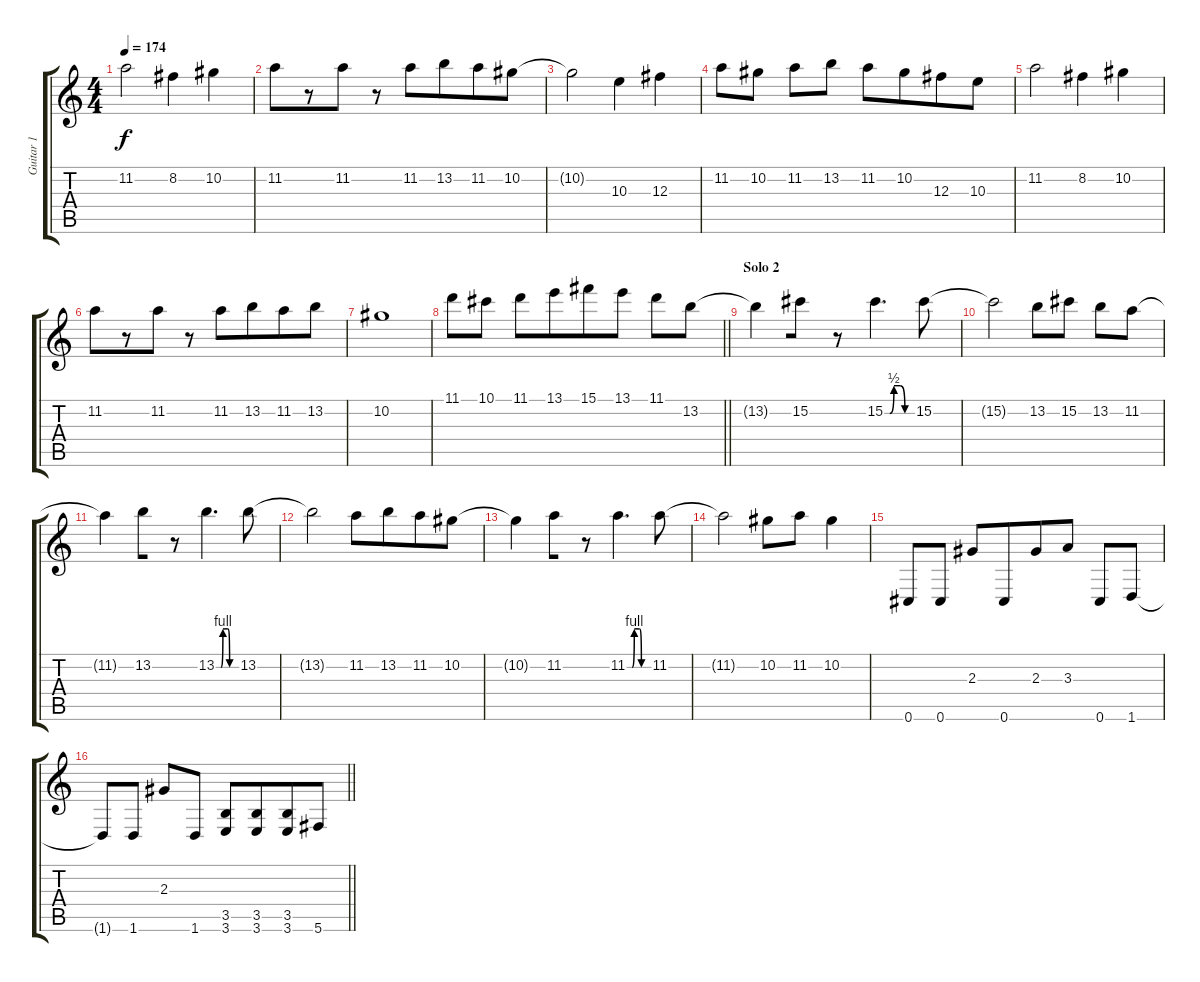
\track ("Guitar 1" "Guitar 1") {instrument distortionguitar}
\staff {score tabs}
\tuning (Eb4 Bb3 Gb3 Db3 Ab2 Db2) {hide}
\ts (4 4)
\tempo 174
\clef g2
\ks c
11.2{t}.2{dy f} 8.2.4 10.2.4 |
11.2.8{beam merge} r.8 11.2.8 r.8{beam merge} 11.2.8{beam merge} 13.2.8{beam merge} 11.2.8{beam merge} 10.2.8 |
10.2{t}.2 10.3.4 12.3.4 |
11.2.8 10.2.8 11.2.8 13.2.8 11.2.8 10.2.8{beam merge} 12.3.8 10.3.8 |
11.2.2 8.2.4 10.2.4 |
11.2.8{beam merge} r.8 11.2.8 r.8{beam merge} 11.2.8{beam merge} 13.2.8{beam merge} 11.2.8{beam merge} 13.2.8 |
10.2.1 |
\barLineRight lightlight
11.1.8 10.1.8 11.1.8 13.1.8{beam merge} 15.1.8 13.1.8 11.1.8{beam merge} 13.2.8 |
\section ("" "Solo 2")
13.2{t}.4{beam merge} 15.2.8 r.8 15.2{be (custom 0 0 11 0 20 2 34 2 44 0 60 0)}.4{d} 15.2.8 |
15.2{t}.2 13.2.8 15.2.8 13.2.8 11.2.8 |
11.2{t}.4 13.2.8{beam merge} r.8 13.2{be (custom 0 0 14 0 20 4 35 4 40 0 60 0)}.4{d} 13.2.8 |
13.2{t}.2 11.2.8 13.2.8{beam merge} 11.2.8 10.2.8 |
10.2{t}.4 11.2.8{beam merge} r.8 11.2{be (custom 0 0 14 0 20 4 35 4 40 0 60 0)}.4{d} 11.2.8 |
11.2{t}.2 10.2.8 11.2.8 10.2.4 |
0.6.8 0.6.8 2.3.8{beam merge} 0.6.8{beam merge} 2.3.8{beam merge} 3.3.8 0.6.8 1.6.8 |
\barLineRight lightlight
1.6{t}.8 1.6.8 2.3.8 1.6.8 (3.5 3.6).8{beam merge} (3.5 3.6).8{beam merge} (3.5 3.6).8 5.6.8
